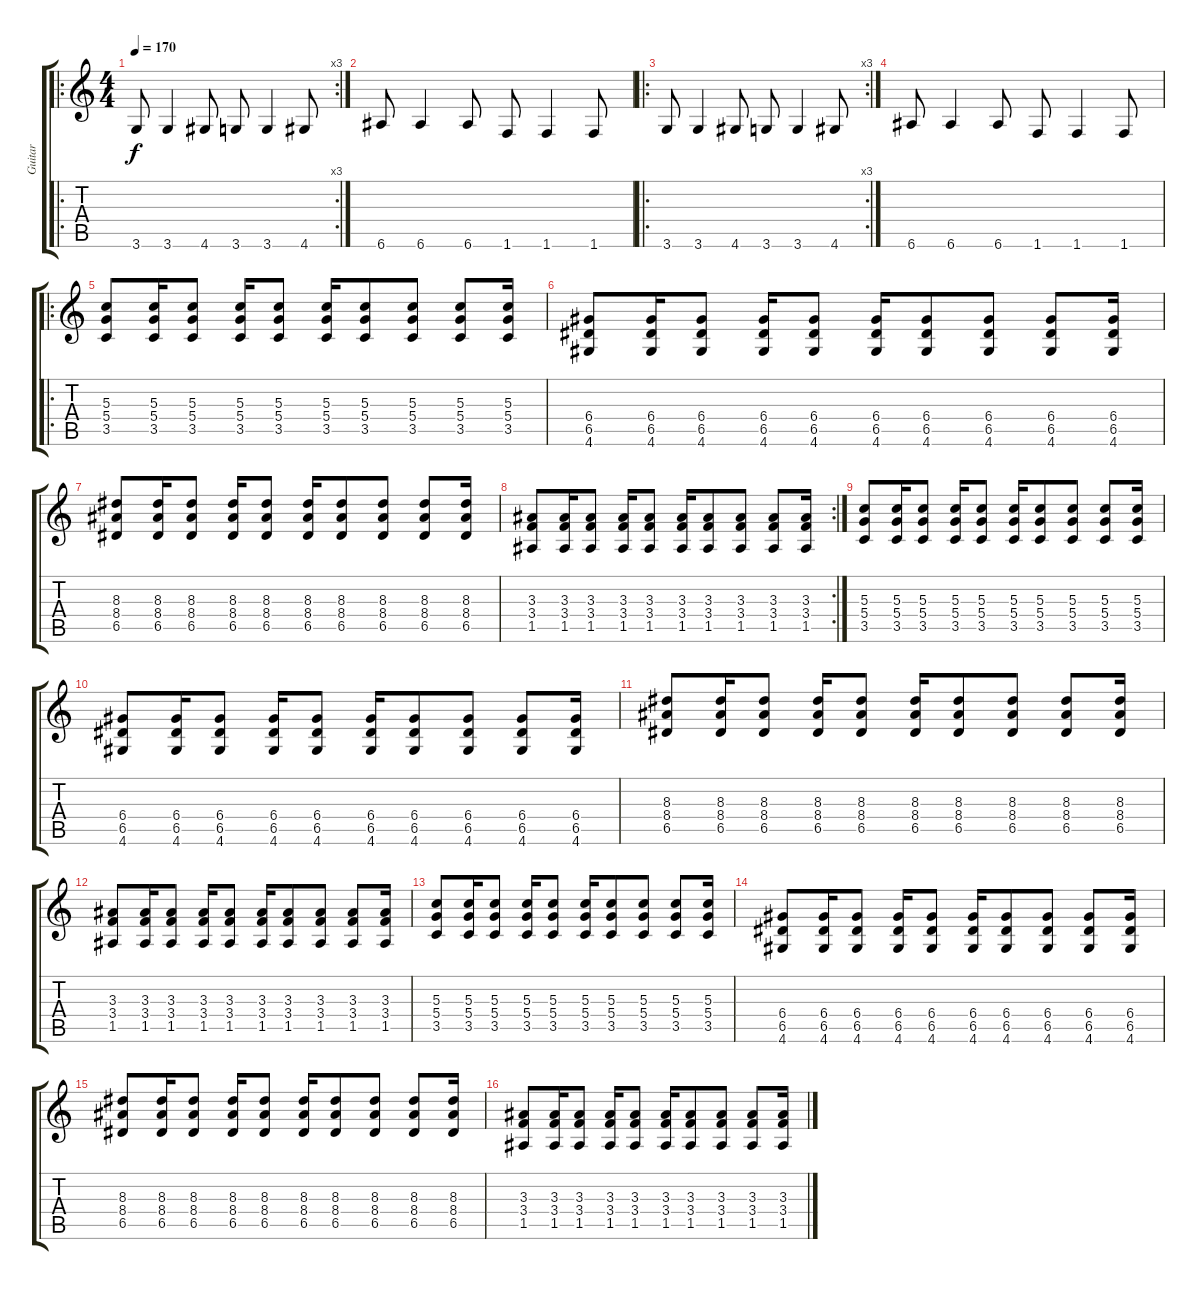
\track ("Guitar" "Guitar") {instrument overdrivenguitar}
\staff {score tabs}
\tuning (E4 B3 G3 D3 A2 E2) {hide}
\ro
\rc 3
\ts (4 4)
\tempo 170
\clef g2
\ks c
3.6.8{dy f} 3.6.4 4.6.8 3.6.8 3.6.4 4.6.8 |
6.6.8 6.6.4 6.6.8 1.6.8 1.6.4 1.6.8 |
\ro
\rc 3
3.6.8 3.6.4 4.6.8 3.6.8 3.6.4 4.6.8 |
6.6.8 6.6.4 6.6.8 1.6.8 1.6.4 1.6.8 |
\ro
(5.3 5.4 3.5).8 (5.3 5.4 3.5).16 (5.3 5.4 3.5).8 (5.3 5.4 3.5).16 (5.3 5.4 3.5).8 (5.3 5.4 3.5).16 (5.3 5.4 3.5).8 (5.3 5.4 3.5).8 (5.3 5.4 3.5).8 (5.3 5.4 3.5).16 |
(6.4 6.5 4.6).8 (6.4 6.5 4.6).16 (6.4 6.5 4.6).8 (6.4 6.5 4.6).16 (6.4 6.5 4.6).8 (6.4 6.5 4.6).16 (6.4 6.5 4.6).8 (6.4 6.5 4.6).8 (6.4 6.5 4.6).8 (6.4 6.5 4.6).16 |
(8.3 8.4 6.5).8 (8.3 8.4 6.5).16 (8.3 8.4 6.5).8 (8.3 8.4 6.5).16 (8.3 8.4 6.5).8 (8.3 8.4 6.5).16 (8.3 8.4 6.5).8 (8.3 8.4 6.5).8 (8.3 8.4 6.5).8 (8.3 8.4 6.5).16 |
\rc 2
(3.3 3.4 1.5).8 (3.3 3.4 1.5).16 (3.3 3.4 1.5).8 (3.3 3.4 1.5).16 (3.3 3.4 1.5).8 (3.3 3.4 1.5).16 (3.3 3.4 1.5).8 (3.3 3.4 1.5).8 (3.3 3.4 1.5).8 (3.3 3.4 1.5).16 |
(5.3 5.4 3.5).8 (5.3 5.4 3.5).16 (5.3 5.4 3.5).8 (5.3 5.4 3.5).16 (5.3 5.4 3.5).8 (5.3 5.4 3.5).16 (5.3 5.4 3.5).8 (5.3 5.4 3.5).8 (5.3 5.4 3.5).8 (5.3 5.4 3.5).16 |
(6.4 6.5 4.6).8 (6.4 6.5 4.6).16 (6.4 6.5 4.6).8 (6.4 6.5 4.6).16 (6.4 6.5 4.6).8 (6.4 6.5 4.6).16 (6.4 6.5 4.6).8 (6.4 6.5 4.6).8 (6.4 6.5 4.6).8 (6.4 6.5 4.6).16 |
(8.3 8.4 6.5).8 (8.3 8.4 6.5).16 (8.3 8.4 6.5).8 (8.3 8.4 6.5).16 (8.3 8.4 6.5).8 (8.3 8.4 6.5).16 (8.3 8.4 6.5).8 (8.3 8.4 6.5).8 (8.3 8.4 6.5).8 (8.3 8.4 6.5).16 |
(3.3 3.4 1.5).8 (3.3 3.4 1.5).16 (3.3 3.4 1.5).8 (3.3 3.4 1.5).16 (3.3 3.4 1.5).8 (3.3 3.4 1.5).16 (3.3 3.4 1.5).8 (3.3 3.4 1.5).8 (3.3 3.4 1.5).8 (3.3 3.4 1.5).16 |
(5.3 5.4 3.5).8 (5.3 5.4 3.5).16 (5.3 5.4 3.5).8 (5.3 5.4 3.5).16 (5.3 5.4 3.5).8 (5.3 5.4 3.5).16 (5.3 5.4 3.5).8 (5.3 5.4 3.5).8 (5.3 5.4 3.5).8 (5.3 5.4 3.5).16 |
(6.4 6.5 4.6).8 (6.4 6.5 4.6).16 (6.4 6.5 4.6).8 (6.4 6.5 4.6).16 (6.4 6.5 4.6).8 (6.4 6.5 4.6).16 (6.4 6.5 4.6).8 (6.4 6.5 4.6).8 (6.4 6.5 4.6).8 (6.4 6.5 4.6).16 |
(8.3 8.4 6.5).8 (8.3 8.4 6.5).16 (8.3 8.4 6.5).8 (8.3 8.4 6.5).16 (8.3 8.4 6.5).8 (8.3 8.4 6.5).16 (8.3 8.4 6.5).8 (8.3 8.4 6.5).8 (8.3 8.4 6.5).8 (8.3 8.4 6.5).16 |
(3.3 3.4 1.5).8 (3.3 3.4 1.5).16 (3.3 3.4 1.5).8 (3.3 3.4 1.5).16 (3.3 3.4 1.5).8 (3.3 3.4 1.5).16 (3.3 3.4 1.5).8 (3.3 3.4 1.5).8 (3.3 3.4 1.5).8 (3.3 3.4 1.5).16
